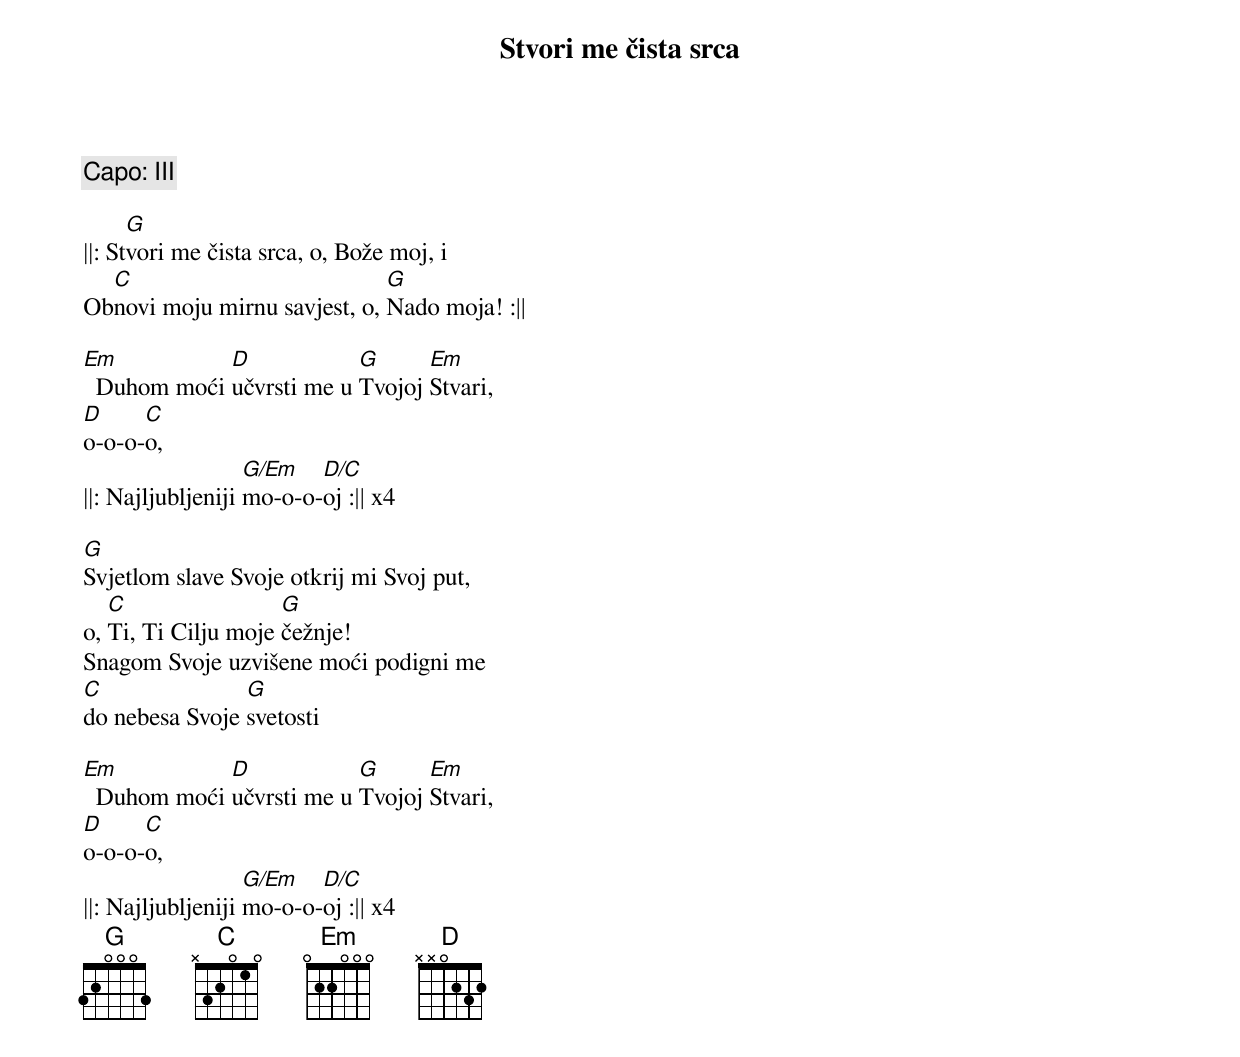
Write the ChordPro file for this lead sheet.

{title: Stvori me čista srca}
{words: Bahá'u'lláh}
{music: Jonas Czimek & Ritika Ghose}
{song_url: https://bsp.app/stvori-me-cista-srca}

{c: Capo: III}

||: St[G]vori me čista srca, o, Bože moj, i
Ob[C]novi moju mirnu savjest, o, [G]Nado moja! :||

[Em]  Duhom moći [D]učvrsti me u [G]Tvojoj [Em]Stvari,
[D]o-o-o-[C]o,
||: Najljubljeniji [G/Em]mo-o-o-[D/C]oj :|| x4

[G]Svjetlom slave Svoje otkrij mi Svoj put,
o, [C]Ti, Ti Cilju moje [G]čežnje!
Snagom Svoje uzvišene moći podigni me
[C]do nebesa Svoje [G]svetosti

[Em]  Duhom moći [D]učvrsti me u [G]Tvojoj [Em]Stvari,
[D]o-o-o-[C]o,
||: Najljubljeniji [G/Em]mo-o-o-[D/C]oj :|| x4
